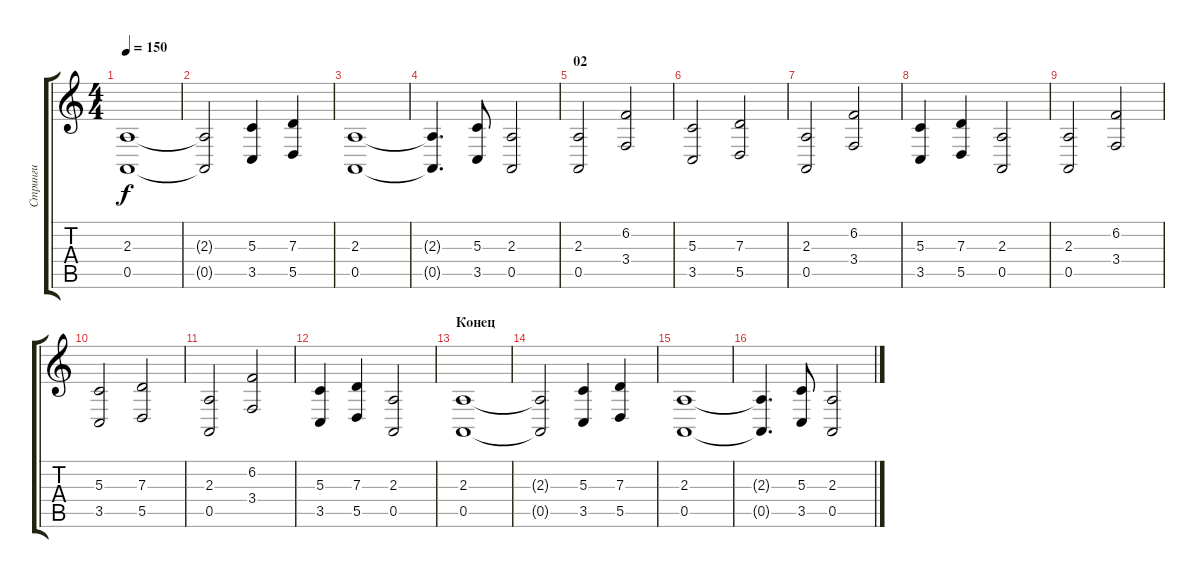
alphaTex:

\track ("Стринги" "Стринги") {instrument choiraahs}
\staff {score tabs}
\tuning (E4 B3 G3 D3 A2 E2) {hide}
\ts (4 4)
\tempo 150
\clef g2
\ks c
(2.3 0.5).1{dy f} |
(2.3{t} 0.5{t}).2 (5.3 3.5).4 (7.3 5.5).4 |
(2.3 0.5).1 |
(2.3{t} 0.5{t}).4{d} (5.3 3.5).8 (2.3 0.5).2 |
\section ("" "02")
(2.3 0.5).2 (6.2 3.4).2 |
(5.3 3.5).2 (7.3 5.5).2 |
(2.3 0.5).2 (6.2 3.4).2 |
(5.3 3.5).4 (7.3 5.5).4 (2.3 0.5).2 |
(2.3 0.5).2 (6.2 3.4).2 |
(5.3 3.5).2 (7.3 5.5).2 |
(2.3 0.5).2 (6.2 3.4).2 |
(5.3 3.5).4 (7.3 5.5).4 (2.3 0.5).2 |
\section ("" "Конец")
(2.3 0.5).1 |
(2.3{t} 0.5{t}).2 (5.3 3.5).4 (7.3 5.5).4 |
(2.3 0.5).1 |
(2.3{t} 0.5{t}).4{d} (5.3 3.5).8 (2.3 0.5).2
